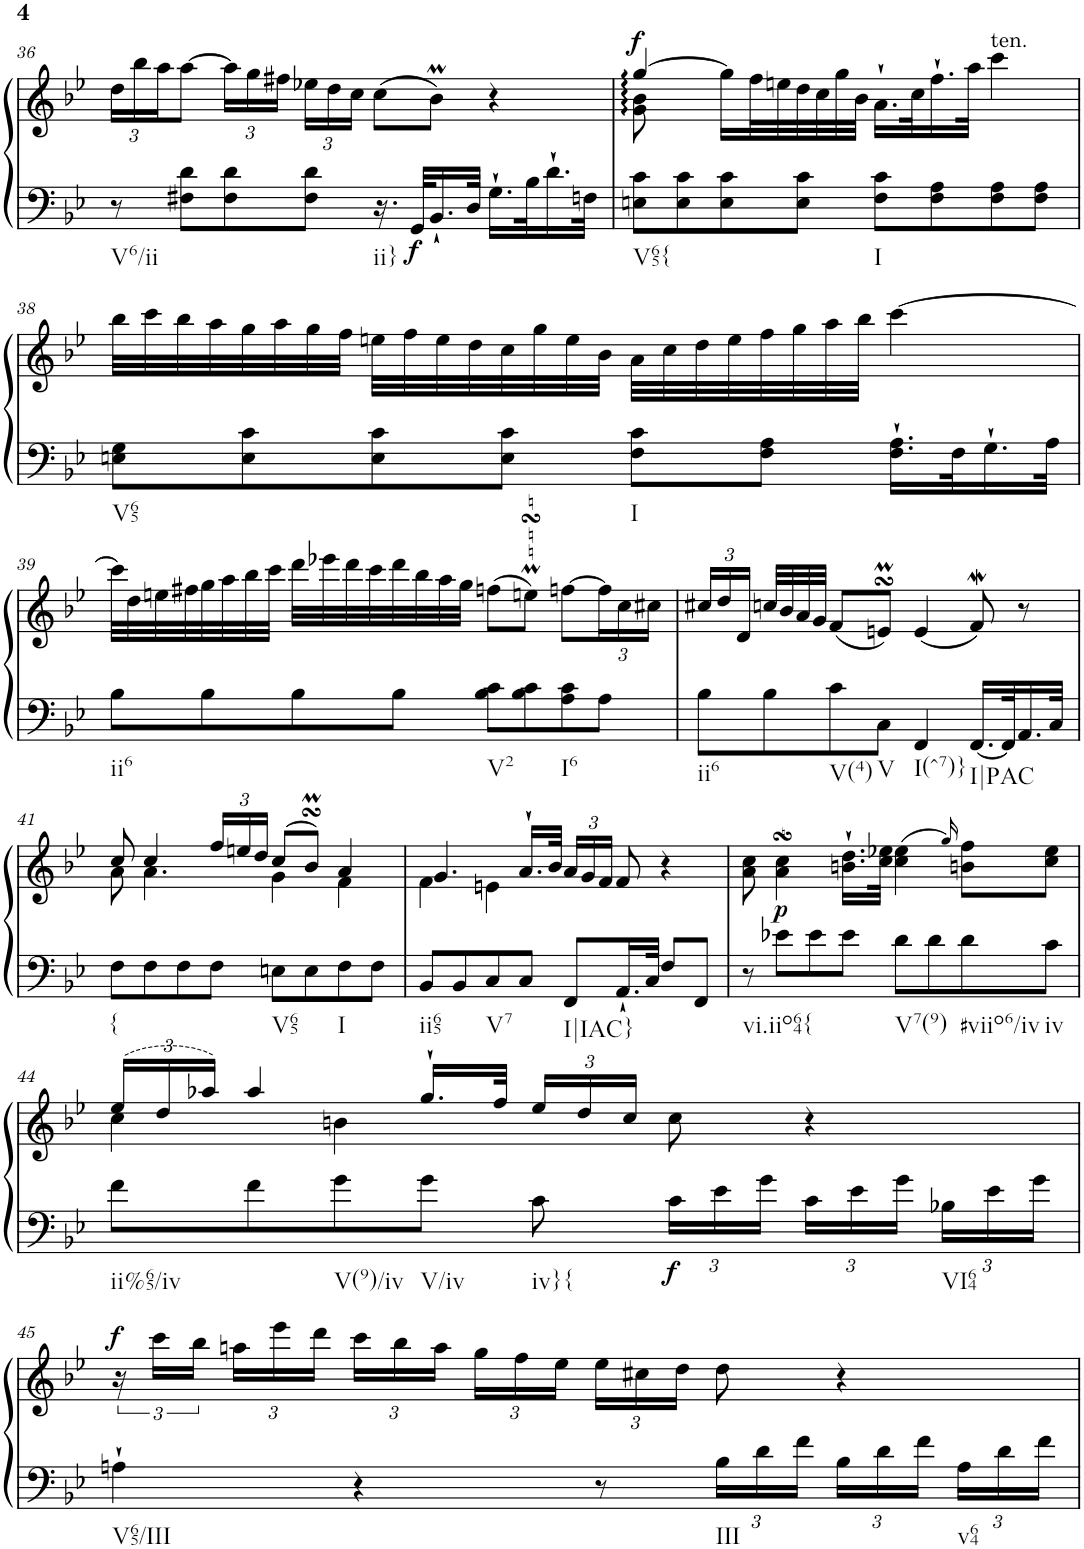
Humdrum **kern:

**kern	**kern	**dynam
*part1	*part1	*part1
*staff2	*staff1	*staff1/2
*I"Harpsichord	*	*
*I'Hch.	*	*
!!LO:PB:g=z
*clefF4	*clefG2	*
*k[b-e-]	*k[b-e-]	*
*M4/4	*M4/4	*
*met(c)	*met(c)	*
*	*Xbrackettup	*
=36	=36	=36
!LO:TX:b:t=V6/ii	!	!
8r	24dd\LL	.
.	24bb-\	.
.	24aa\J	.
8F#X\ 8d\L	[8aa\J	.
8F#\ 8d\	24aa\LL]	.
.	24gg\	.
.	24ff#X\JJ	.
8F#\ 8d\J	24ee-X\LL	.
.	24dd\	.
.	24cc\JJ	.
!LO:TX:b:t=ii}	!	!
16.r	(>8cc\L	.
!	!	!LO:DY:b=2
32GG/KLL	.	f
16.BB-`/	8b-M\J)	.
32D/JJk	.	.
16.G`\LL	4r	.
32B-\K	.	.
16.d`\	.	.
32Fn\JJk	.	.
=37	=37	=37
*	*^	*
!LO:TX:b:t=V65{	!	!	!
!	!	!	!LO:DY:a
8En\ 8c\L	[4gg/	8g\ 8b-\	f
8E\ 8c\	.	2..ryy	.
8E\ 8c\	16gg\LL]	.	.
.	32ff\L	.	.
.	32een\	.	.
8E\ 8c\J	32dd\	.	.
.	32cc\	.	.
.	32gg\	.	.
.	32b-\JJJ	.	.
!LO:TX:b:t=I	!	!	!
8F\ 8c\L	16.a`\LL	.	.
.	32cc\K	.	.
8F\ 8A\	16.ff`\	.	.
.	32aa\JJk	.	.
!	!LO:TX:a:t=ten.	!	!
8F\ 8A\	4ccc\	.	.
8F\ 8A\J	.	.	.
*	*v	*v	*
!!LO:LB:g=z
=38	=38	=38
!LO:TX:b:t=V65	!	!
8En\ 8G\L	32bb-\LLL	.
.	32ccc\	.
.	32bb-\	.
.	32aa\	.
8E\ 8c\	32gg\	.
.	32aa\	.
.	32gg\	.
.	32ff\JJJ	.
8E\ 8c\	32een\LLL	.
.	32ff\	.
.	32ee\	.
.	32dd\	.
8E\ 8c\J	32cc\	.
.	32gg\	.
.	32ee\	.
.	32b-\JJJ	.
!LO:TX:b:t=I	!	!
8F\ 8c\L	32a\LLL	.
.	32cc\	.
.	32dd\	.
.	32ee\	.
8F\ 8A\J	32ff\	.
.	32gg\	.
.	32aa\	.
.	32bb-\JJJ	.
16.F\` 16.A\`LL	[4ccc\	.
32F\K	.	.
16.G`\	.	.
32A\JJk	.	.
!!LO:LB:g=z
=39	=39	=39
!LO:TX:b:t=ii6	!	!
8B-\L	32ccc\LLL]	.
.	32dd\	.
.	32een\	.
.	32ff#X\	.
8B-\	32gg\	.
.	32aa\	.
.	32bb-\	.
.	32ccc\JJJ	.
8B-\	32ddd\LLL	.
.	32eee-X\	.
.	32ddd\	.
.	32ccc\	.
8B-\J	32ddd\	.
.	32bb-\	.
.	32aa\	.
.	32gg\JJJ	.
!LO:TX:b:t=V2	!	!
8B-\ 8c\L	(>8ffn\L	.
8B-\ 8c\	8eenmsSsS\J)	.
!LO:TX:b:t=I6	!	!
8A\ 8c\	[8ffn\L	.
8A\J	24ff\L]	.
.	24cc\	.
.	24cc#X\JJ	.
=40	=40	=40
!LO:TX:b:t=ii6	!	!
8B-\L	24cc#X/LL	.
.	24dd/	.
.	24d/JJ	.
8B-\	32ccn/LLL	.
.	32b-/	.
.	32a/	.
.	32g/JJJ	.
!LO:TX:b:t=V(4)	!	!
8c\	(<8f/L	.
!LO:TX:b:t=V	!	!
8C\J	8enmsSsS/J)	.
!LO:TX:b:t=I(^7)}	!	!
4FF/	(<4e/	.
!LO:TX:b:t=I|PAC	!	!
[16.FF/LL	8fW/)	.
32FF/K]	.	.
16.AA/	8r	.
32C/JJk	.	.
!!LO:LB:g=z
=41	=41	=41
*	*^	*
!LO:TX:b:t={	!	!	!
8F\L	8cc/	8a\	.
8F\	4cc/	4.a\	.
8F\	.	.	.
8F\J	24ff/LL	.	.
.	24een/	.	.
.	24dd/JJ	.	.
!LO:TX:b:t=V65	!	!	!
8En\L	(>8cc/L	4g\	.
8E\	8b-sSSsM/J)	.	.
!LO:TX:b:t=I	!	!	!
8F\	4a/	4f\	.
8F\J	.	.	.
=42	=42	=42	=42
!LO:TX:b:t=ii65	!	!	!
8BB-/L	4.g/	4f\	.
8BB-/	.	.	.
!LO:TX:b:t=V7	!	!	!
8C/	.	4en\	.
8C/J	16.a`/LL	.	.
.	32b-/JJk	.	.
!LO:TX:b:t=I|IAC}	!	!	!
8FF/L	24a/LL	2ryy	.
.	24g/	.	.
.	24f/JJ	.	.
16.AA`/L	8f/	.	.
32C/JJk	.	.	.
8F/L	4r	.	.
8FF/J	.	.	.
*	*v	*v	*
=43	=43	=43
!LO:TX:b:t=vi.iio64{	!	!
8r	8a\ 8cc\	.
!	!	!LO:DY:b
8e-X\L	4a\sSSs 4cc\sSSs	p
8e-\	.	.
8e-\J	16.bn\` 16.dd\`LL	.
.	32cc\ 32ee-X\JJk	.
!LO:TX:b:t=V7(9)	!	!
8d\L	(>4cc\ 4ee-\	.
8d\	.	.
.	16qgg/)	.
!LO:TX:b:t=#viio6/iv	!	!
8d\	8bn\ 8ff\L	.
!LO:TX:b:t=iv	!	!
8c\J	8cc\ 8ee-\J	.
!!LO:LB:g=z
=44	=44	=44
*	*^	*
!LO:TX:b:t=ii%65/iv	!	!	!
8f\L	(>24ee-/LL	4cc\	.
.	24dd/	.	.
.	24aa-X/JJ)	.	.
8f\	4aa-/	.	.
!LO:TX:b:t=V(9)/iv	!	!	!
8g\	.	4bn\	.
!LO:TX:b:t=V/iv	!	!	!
8g\J	16.gg`/LL	.	.
.	32ff/JJk	.	.
!LO:TX:b:t=iv}{	!	!	!
8c\	24ee-/LL	2ryy	.
.	24dd/	.	.
.	24cc/JJ	.	.
*Xbrackettup	*	*	*
!	!	!	!LO:DY:b=2
24c\LL	8cc\	.	f
24e-\	.	.	.
24g\JJ	.	.	.
24c\LL	4r	.	.
24e-\	.	.	.
24g\JJ	.	.	.
!LO:TX:b:t=VI64	!	!	!
24B-X\LL	.	.	.
24e-\	.	.	.
24g\JJ	.	.	.
*	*v	*v	*
!!LO:LB:g=z
=45	=45	=45
*	*brackettup	*
!LO:TX:b:t=V65/III	!	!
!	!	!LO:DY:a
4An`\	24r	f
.	24ccc\LL	.
.	24bb-\JJ	.
*	*Xbrackettup	*
.	24aan\LL	.
.	24eee-\	.
.	24ddd\JJ	.
4r	24ccc\LL	.
.	24bb-\	.
.	24aa\JJ	.
.	24gg\LL	.
.	24ff\	.
.	24ee-\JJ	.
8r	24ee-\LL	.
.	24cc#X\	.
.	24dd\JJ	.
!LO:TX:b:t=III	!	!
24B-\LL	8dd\	.
24d\	.	.
24f\JJ	.	.
24B-\LL	4r	.
24d\	.	.
24f\JJ	.	.
!LO:TX:b:t=v64	!	!
24A\LL	.	.
24d\	.	.
24f\JJ	.	.
=	=	=
*-	*-	*-
